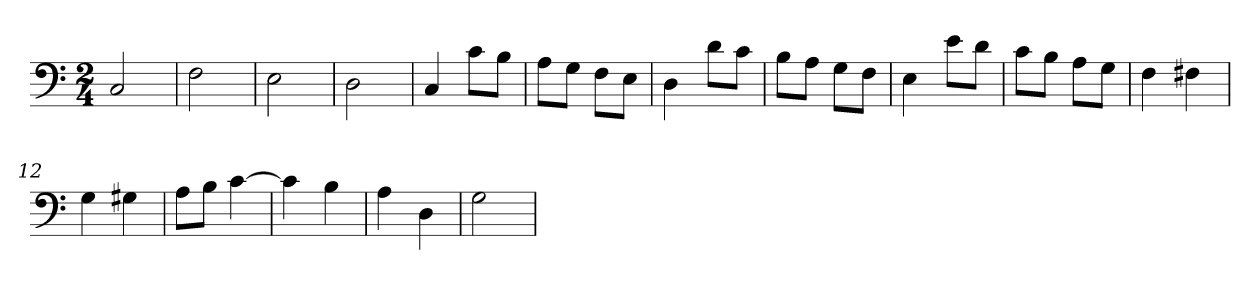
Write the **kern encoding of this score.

**kern
*part1
*staff1
*clefF4
*M2/4
=1
2C
=2
2F
=3
2E
=4
2D
=5
4C
8cL
8BJ
=6
8AL
8GJ
8FL
8EJ
=7
4D
8dL
8cJ
=8
8BL
8AJ
8GL
8FJ
=9
4E
8eL
8dJ
!!LO:LB:g=z
=10
8cL
8BJ
8AL
8GJ
=11
4F
4F#X
=12
4G
4G#X
=13
8AL
8BJ
[4c
=14
4c]
4B
=15
4A
4D
=16
2G
=
*-
